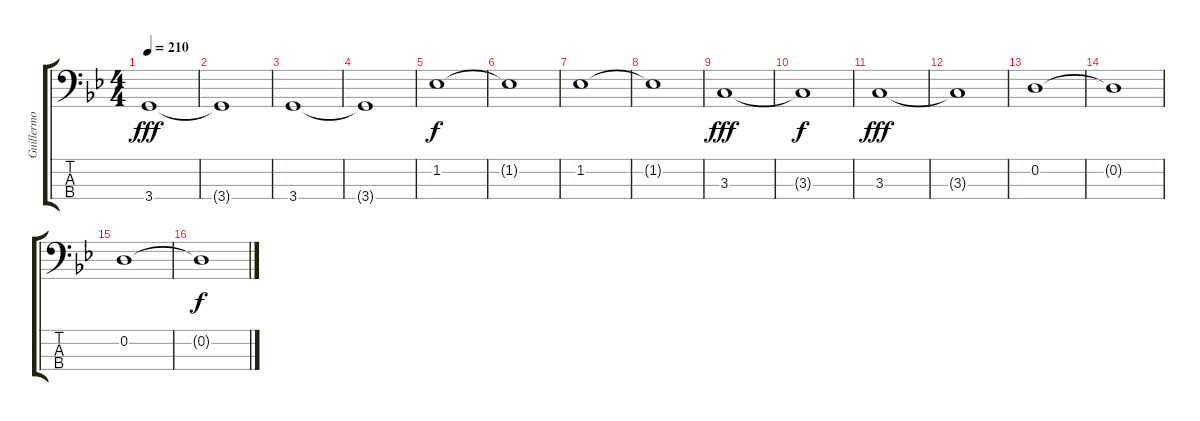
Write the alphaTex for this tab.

\track ("Guillermo Sanchez" "Guillermo ") {instrument electricbassfinger}
\staff {score tabs}
\tuning (G2 D2 A1 E1) {hide}
\ts (4 4)
\tempo 210
\clef f4
\ks gminor
3.4.1{dy fff instrument electricbassfinger} |
3.4{t}.1 |
3.4.1 |
3.4{t}.1 |
1.2.1{dy f} |
1.2{t}.1 |
1.2.1 |
1.2{t}.1 |
3.3.1{dy fff} |
3.3{t}.1{dy f} |
3.3.1{dy fff} |
3.3{t}.1 |
0.2.1 |
0.2{t}.1 |
0.2.1 |
0.2{t}.1{dy f}
